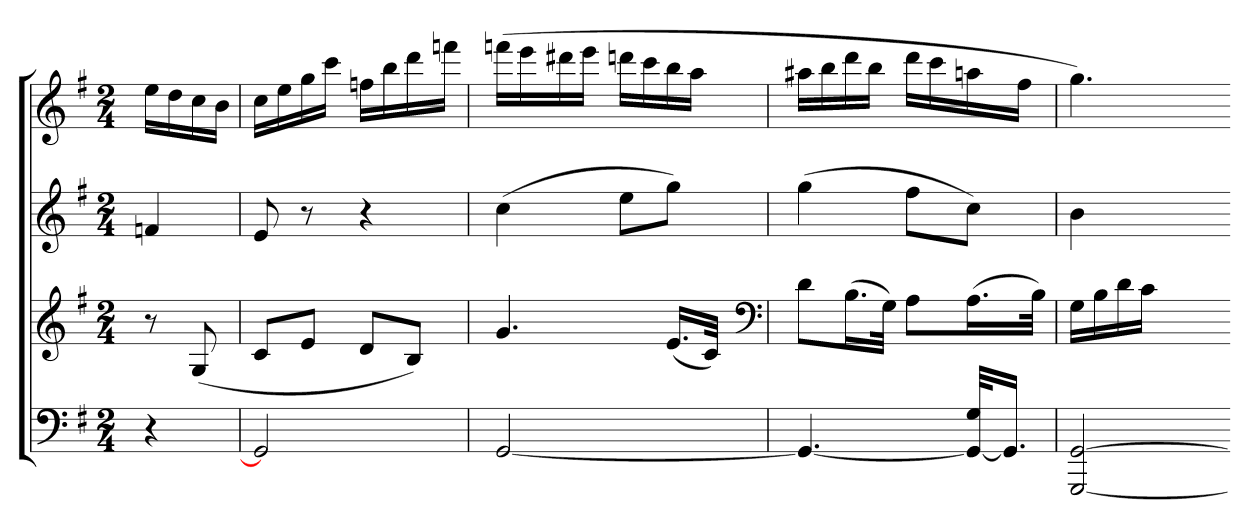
**kern	**kern	**kern	**kern
*part4	*part3	*part2	*part1
*staff4	*staff3	*staff2	*staff1
*clefF4	*clefG2	*clefG2	*clefG2
*k[f#]	*k[f#]	*k[f#]	*k[f#]
*G:	*G:	*G:	*G:
*M2/4	*M2/4	*M2/4	*M2/4
=	=	=	=
4r	8r	4fn	16eeLL
.	.	.	16dd
.	(8G	.	16cc
.	.	.	16bJJ
=	=	=	=
2GG]	8cL	8e	16ccLL
.	.	.	16ee
.	8eJ	8r	16gg
.	.	.	16cccJJ
.	8dL	4r	16ffnLL
.	.	.	16bb
.	8BJ)	.	16ddd
.	.	.	16fffnJJ
=	=	=	=
[2GG	4.g	(4cc	(16fffnLL
.	.	.	16eee
.	.	.	16ddd#X
.	.	.	16eeeJJ
.	.	8eeL	16dddnLL
.	.	.	16ccc
.	(16.eLL	8ggJ)	16bb
.	.	.	16aaJJ
.	32cJJk)	.	.
*	*clefF4	*	*
=	=	=	=
4.GG_	8dL	(4gg	16aa#XLL
.	.	.	16bb
.	(16.BL	.	16ddd
.	.	.	16bbJJ
.	32GJJk)	.	.
.	8AL	8ff#L	16dddLL
.	.	.	16ccc
32GG_ 32GKLL	(16.AL	8ccJ)	16aan
16.GGJJ]	.	.	.
.	.	.	16ff#JJ
.	32BJJk)	.	.
=	=	=	=
[2GGG [2GG	16GLL	4b	4.gg)
.	16B	.	.
.	16d	.	.
.	16cJJ	.	.
.	4ryy	4ryy	.
.	.	.	8ryy
=-	=-	=-	=-
*-	*-	*-	*-
